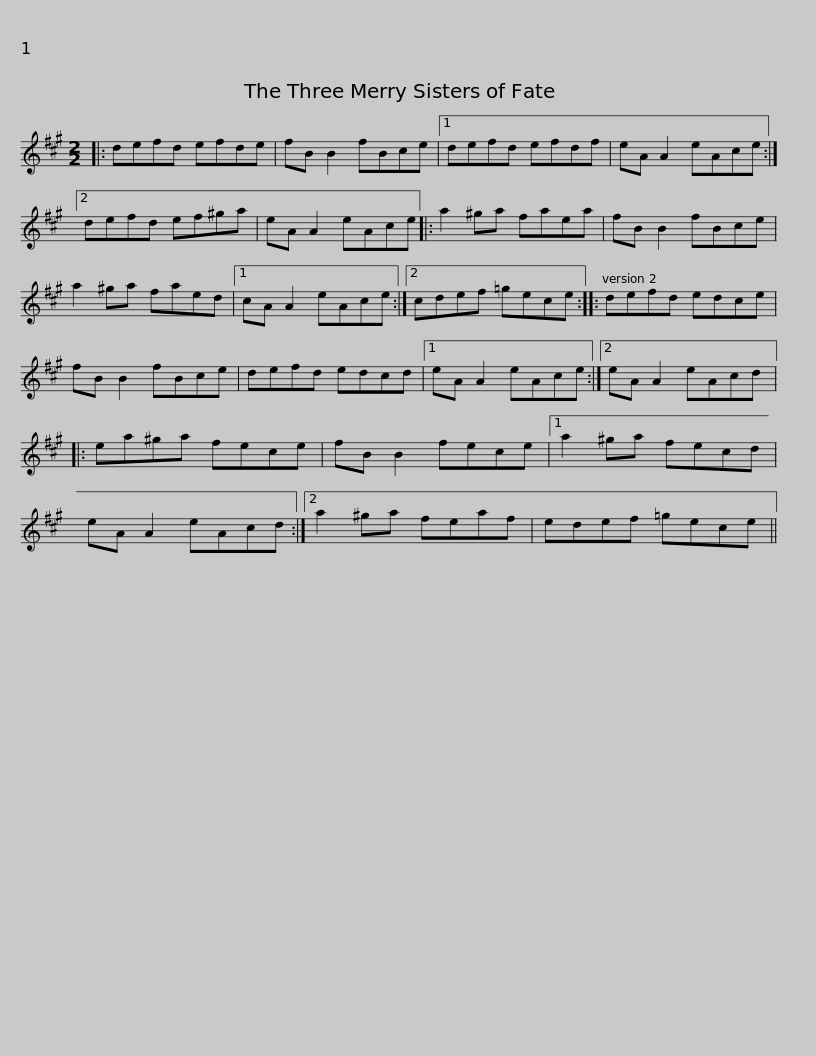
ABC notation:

X:1
L:1/8
M:2/2
I:linebreak $
K:A
V:1 treble
V:1
|: defd efde | fB B2 fBce |1 defd efdf | eA A2 eAce :|2 defd ef^ga |$ %5
 eA A2 eAce |: a2 ^ga faea | fB B2 fBce | a2 ^ga faed |1 cA A2 eAce :|2$ %10
 cdef =gece :: defd edce | fB B2 fBce | defd edcd |1 eA A2 eAce :|2$ %15
 eA A2 eAcd |: ea^ga fece | fB B2 fece |1 a2 ^ga fecd | eA A2 eAcd :|2$ %20
 a2 ^ga feaf | edef =gece || %22
